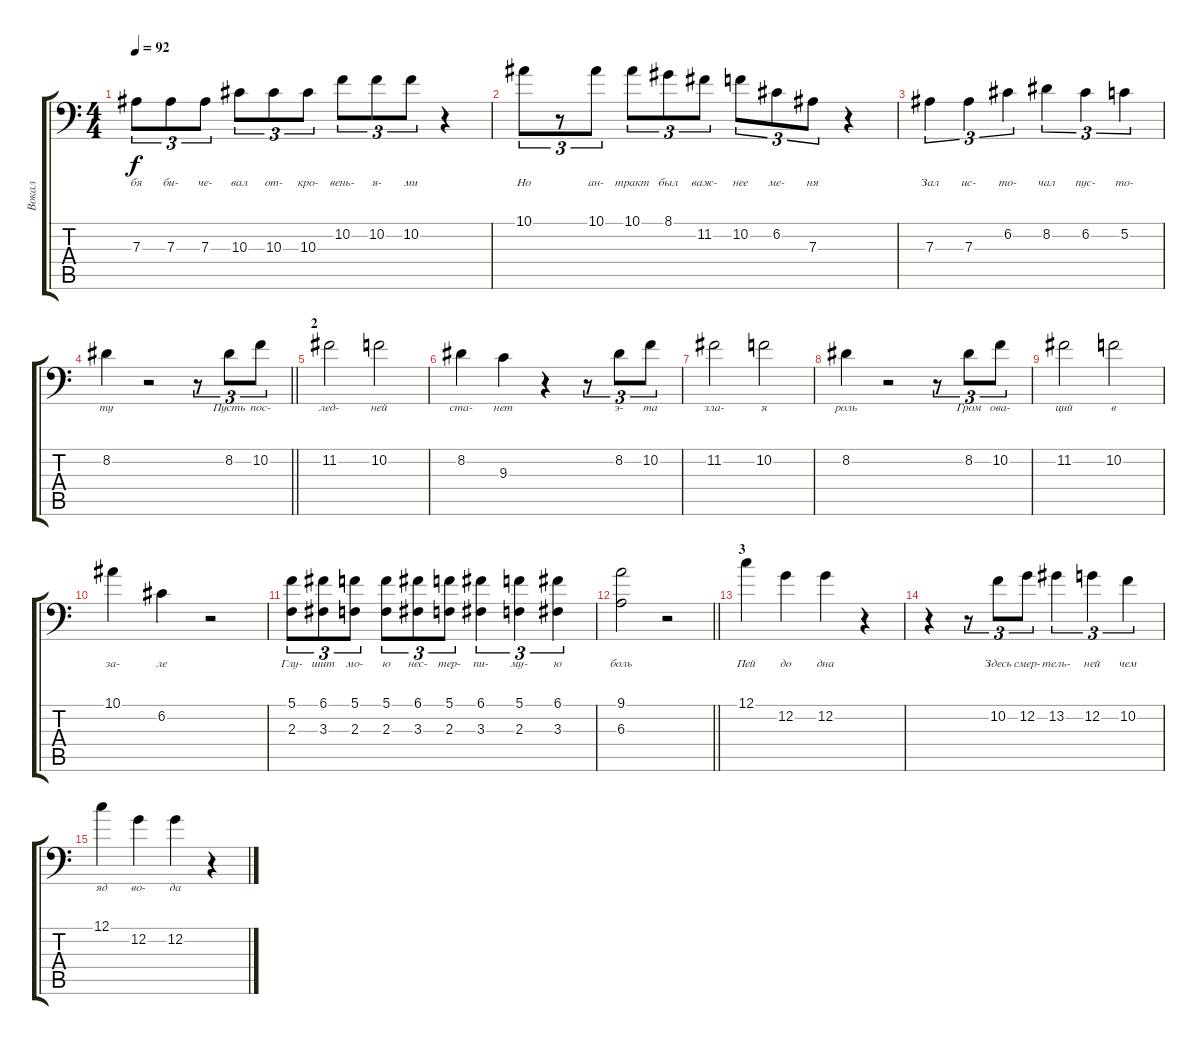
\track ("Вокал" "Вокал") {instrument lead6voice}
\staff {score tabs}
\tuning (C4 G3 Eb3 Bb2 F2 Bb1) {hide}
\ts (4 4)
\tempo 92
\clef f4
\ks c
7.3.8{tu (3 2) lyrics (0 "бя") lyrics (1 "") lyrics (2 "") lyrics (3 "") lyrics (4 "") dy f} 7.3.8{tu (3 2) lyrics (0 "би-") lyrics (1 "") lyrics (2 "") lyrics (3 "") lyrics (4 "")} 7.3.8{tu (3 2) lyrics (0 "че-") lyrics (1 "") lyrics (2 "") lyrics (3 "") lyrics (4 "")} 10.3.8{tu (3 2) lyrics (0 "вал") lyrics (1 "") lyrics (2 "") lyrics (3 "") lyrics (4 "")} 10.3.8{tu (3 2) lyrics (0 "от-") lyrics (1 "") lyrics (2 "") lyrics (3 "") lyrics (4 "")} 10.3.8{tu (3 2) lyrics (0 "кро-") lyrics (1 "") lyrics (2 "") lyrics (3 "") lyrics (4 "")} 10.2.8{tu (3 2) lyrics (0 "вень-") lyrics (1 "") lyrics (2 "") lyrics (3 "") lyrics (4 "")} 10.2.8{tu (3 2) lyrics (0 "я-") lyrics (1 "") lyrics (2 "") lyrics (3 "") lyrics (4 "")} 10.2.8{tu (3 2) lyrics (0 "ми") lyrics (1 "") lyrics (2 "") lyrics (3 "") lyrics (4 "")} r.4 |
10.1.8{tu (3 2) lyrics (0 "Но") lyrics (1 "") lyrics (2 "") lyrics (3 "") lyrics (4 "")} r.8{tu (3 2)} 10.1.8{tu (3 2) lyrics (0 "ан-") lyrics (1 "") lyrics (2 "") lyrics (3 "") lyrics (4 "")} 10.1.8{tu (3 2) lyrics (0 "тракт") lyrics (1 "") lyrics (2 "") lyrics (3 "") lyrics (4 "")} 8.1.8{tu (3 2) lyrics (0 "был") lyrics (1 "") lyrics (2 "") lyrics (3 "") lyrics (4 "")} 11.2.8{tu (3 2) lyrics (0 "важ-") lyrics (1 "") lyrics (2 "") lyrics (3 "") lyrics (4 "")} 10.2.8{tu (3 2) lyrics (0 "нее") lyrics (1 "") lyrics (2 "") lyrics (3 "") lyrics (4 "")} 6.2.8{tu (3 2) lyrics (0 "ме-") lyrics (1 "") lyrics (2 "") lyrics (3 "") lyrics (4 "")} 7.3.8{tu (3 2) lyrics (0 "ня") lyrics (1 "") lyrics (2 "") lyrics (3 "") lyrics (4 "")} r.4 |
7.3.4{tu (3 2) lyrics (0 "Зал") lyrics (1 "") lyrics (2 "") lyrics (3 "") lyrics (4 "")} 7.3.4{tu (3 2) lyrics (0 "ис-") lyrics (1 "") lyrics (2 "") lyrics (3 "") lyrics (4 "")} 6.2.4{tu (3 2) lyrics (0 "то-") lyrics (1 "") lyrics (2 "") lyrics (3 "") lyrics (4 "")} 8.2.4{tu (3 2) lyrics (0 "чал") lyrics (1 "") lyrics (2 "") lyrics (3 "") lyrics (4 "")} 6.2.4{tu (3 2) lyrics (0 "пус-") lyrics (1 "") lyrics (2 "") lyrics (3 "") lyrics (4 "")} 5.2.4{tu (3 2) lyrics (0 "то-") lyrics (1 "") lyrics (2 "") lyrics (3 "") lyrics (4 "")} |
\barLineRight lightlight
8.2.4{lyrics (0 "ту") lyrics (1 "") lyrics (2 "") lyrics (3 "") lyrics (4 "")} r.2 r.8{tu (3 2)} 8.2.8{tu (3 2) lyrics (0 "Пусть") lyrics (1 "") lyrics (2 "") lyrics (3 "") lyrics (4 "")} 10.2.8{tu (3 2) lyrics (0 "пос-") lyrics (1 "") lyrics (2 "") lyrics (3 "") lyrics (4 "")} |
\section ("" "2")
11.2.2{lyrics (0 "лед-") lyrics (1 "") lyrics (2 "") lyrics (3 "") lyrics (4 "")} 10.2.2{lyrics (0 "ней") lyrics (1 "") lyrics (2 "") lyrics (3 "") lyrics (4 "")} |
8.2.4{lyrics (0 "ста-") lyrics (1 "") lyrics (2 "") lyrics (3 "") lyrics (4 "")} 9.3.4{lyrics (0 "нет") lyrics (1 "") lyrics (2 "") lyrics (3 "") lyrics (4 "")} r.4 r.8{tu (3 2)} 8.2.8{tu (3 2) lyrics (0 "э-") lyrics (1 "") lyrics (2 "") lyrics (3 "") lyrics (4 "")} 10.2.8{tu (3 2) lyrics (0 "та") lyrics (1 "") lyrics (2 "") lyrics (3 "") lyrics (4 "")} |
11.2.2{lyrics (0 "зла-") lyrics (1 "") lyrics (2 "") lyrics (3 "") lyrics (4 "")} 10.2.2{lyrics (0 "я") lyrics (1 "") lyrics (2 "") lyrics (3 "") lyrics (4 "")} |
8.2.4{lyrics (0 "роль") lyrics (1 "") lyrics (2 "") lyrics (3 "") lyrics (4 "")} r.2 r.8{tu (3 2)} 8.2.8{tu (3 2) lyrics (0 "Гром") lyrics (1 "") lyrics (2 "") lyrics (3 "") lyrics (4 "")} 10.2.8{tu (3 2) lyrics (0 "ова-") lyrics (1 "") lyrics (2 "") lyrics (3 "") lyrics (4 "")} |
11.2.2{lyrics (0 "ций") lyrics (1 "") lyrics (2 "") lyrics (3 "") lyrics (4 "")} 10.2.2{lyrics (0 "в") lyrics (1 "") lyrics (2 "") lyrics (3 "") lyrics (4 "")} |
10.1.4{lyrics (0 "за-") lyrics (1 "") lyrics (2 "") lyrics (3 "") lyrics (4 "")} 6.2.4{lyrics (0 "ле") lyrics (1 "") lyrics (2 "") lyrics (3 "") lyrics (4 "")} r.2 |
(5.1 2.3).8{tu (3 2) lyrics (0 "Глу-") lyrics (1 "") lyrics (2 "") lyrics (3 "") lyrics (4 "")} (6.1 3.3).8{tu (3 2) lyrics (0 "шит") lyrics (1 "") lyrics (2 "") lyrics (3 "") lyrics (4 "")} (5.1 2.3).8{tu (3 2) lyrics (0 "мо-") lyrics (1 "") lyrics (2 "") lyrics (3 "") lyrics (4 "")} (5.1 2.3).8{tu (3 2) lyrics (0 "ю") lyrics (1 "") lyrics (2 "") lyrics (3 "") lyrics (4 "")} (6.1 3.3).8{tu (3 2) lyrics (0 "нес-") lyrics (1 "") lyrics (2 "") lyrics (3 "") lyrics (4 "")} (5.1 2.3).8{tu (3 2) lyrics (0 "тер-") lyrics (1 "") lyrics (2 "") lyrics (3 "") lyrics (4 "")} (6.1 3.3).4{tu (3 2) lyrics (0 "пи-") lyrics (1 "") lyrics (2 "") lyrics (3 "") lyrics (4 "")} (5.1 2.3).4{tu (3 2) lyrics (0 "му-") lyrics (1 "") lyrics (2 "") lyrics (3 "") lyrics (4 "")} (6.1 3.3).4{tu (3 2) lyrics (0 "ю") lyrics (1 "") lyrics (2 "") lyrics (3 "") lyrics (4 "")} |
\barLineRight lightlight
(9.1 6.3).2{lyrics (0 "боль") lyrics (1 "") lyrics (2 "") lyrics (3 "") lyrics (4 "")} r.2 |
\section ("" "3")
12.1.4{lyrics (0 "Пей") lyrics (1 "") lyrics (2 "") lyrics (3 "") lyrics (4 "")} 12.2.4{lyrics (0 "до") lyrics (1 "") lyrics (2 "") lyrics (3 "") lyrics (4 "")} 12.2.4{lyrics (0 "дна") lyrics (1 "") lyrics (2 "") lyrics (3 "") lyrics (4 "")} r.4 |
r.4 r.8{tu (3 2)} 10.2.8{tu (3 2) lyrics (0 "Здесь") lyrics (1 "") lyrics (2 "") lyrics (3 "") lyrics (4 "")} 12.2.8{tu (3 2) lyrics (0 "смер-") lyrics (1 "") lyrics (2 "") lyrics (3 "") lyrics (4 "")} 13.2.4{tu (3 2) lyrics (0 "тель-") lyrics (1 "") lyrics (2 "") lyrics (3 "") lyrics (4 "")} 12.2.4{tu (3 2) lyrics (0 "ней") lyrics (1 "") lyrics (2 "") lyrics (3 "") lyrics (4 "")} 10.2.4{tu (3 2) lyrics (0 "чем") lyrics (1 "") lyrics (2 "") lyrics (3 "") lyrics (4 "")} |
12.1.4{lyrics (0 "яд") lyrics (1 "") lyrics (2 "") lyrics (3 "") lyrics (4 "")} 12.2.4{lyrics (0 "во-") lyrics (1 "") lyrics (2 "") lyrics (3 "") lyrics (4 "")} 12.2.4{lyrics (0 "да") lyrics (1 "") lyrics (2 "") lyrics (3 "") lyrics (4 "")} r.4
